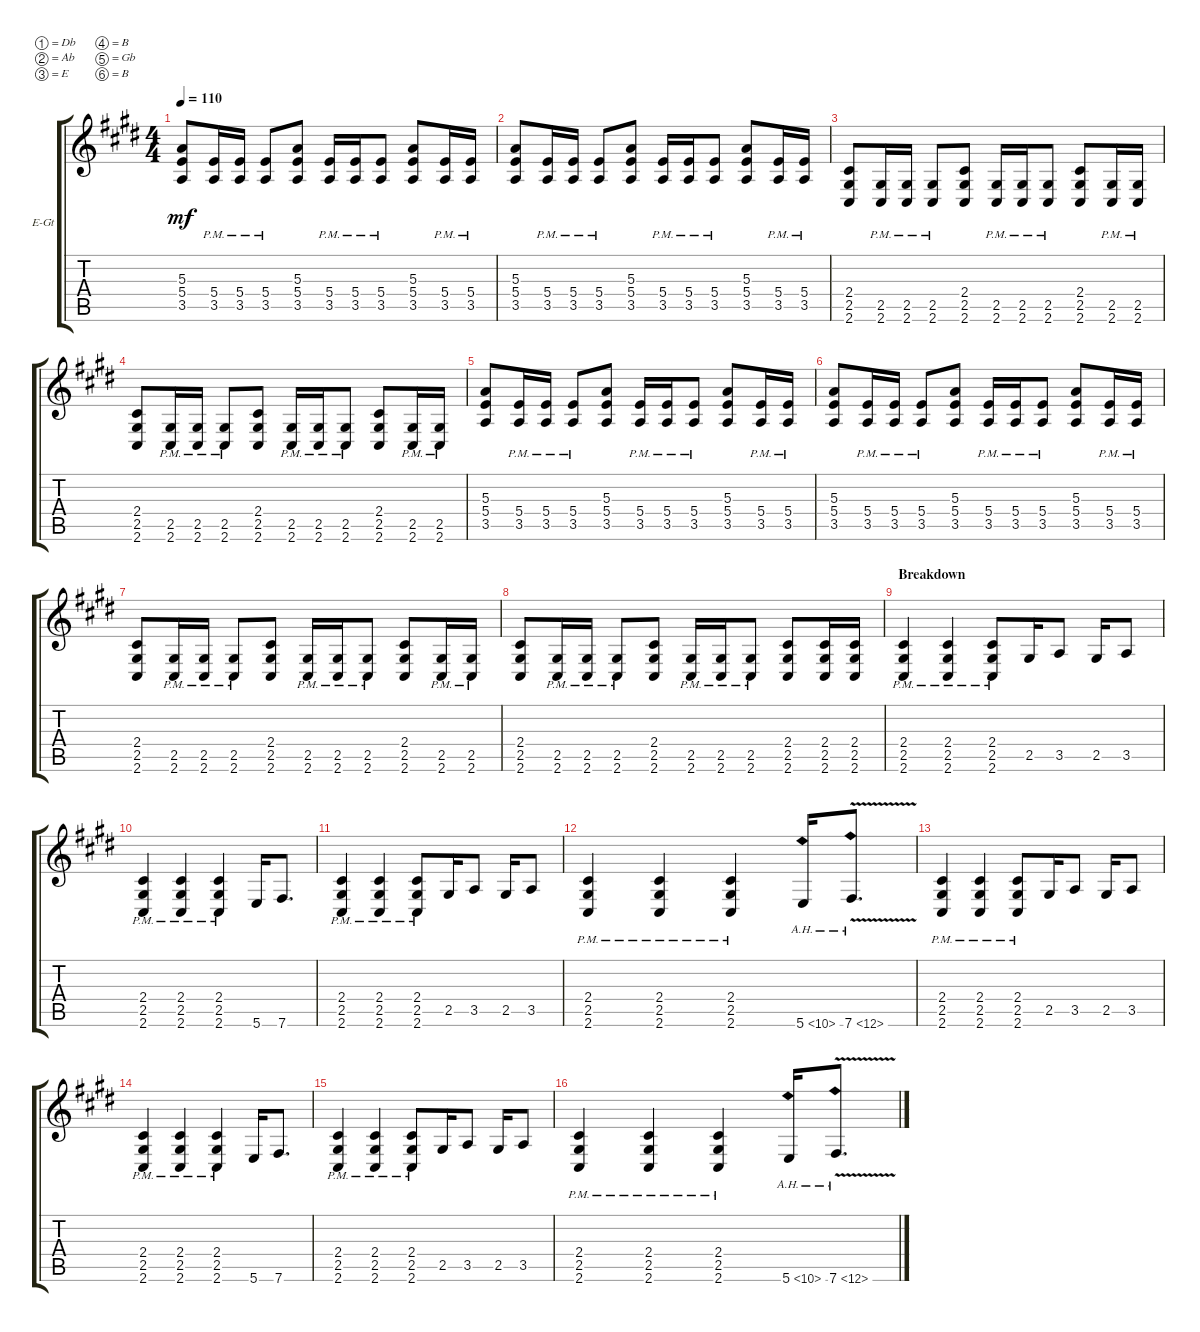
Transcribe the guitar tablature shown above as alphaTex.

\bracketExtendMode groupsimilarinstruments
\firstSystemTrackNameOrientation horizontal
\otherSystemsTrackNameOrientation horizontal
\track ("Rhythm Guitar Guitar" "E-Gt") {instrument distortionguitar}
\staff {score tabs}
\tuning (Db4 Ab3 E3 B2 Gb2 B1)
\ts (4 4)
\tempo 110
\clef g2
\scale
0.333333
\ks c#minor
(3.5 5.4 5.3).8{dy mf} (3.5{pm} 5.4{pm}).16 (3.5{pm} 5.4{pm}).16 (3.5{pm} 5.4{pm}).8 (3.5 5.4 5.3).8 (3.5{pm} 5.4{pm}).16 (3.5{pm} 5.4{pm}).16 (3.5{pm} 5.4{pm}).8 (3.5 5.4 5.3).8 (3.5{pm} 5.4{pm}).16 (3.5{pm} 5.4{pm}).16 |
\scale
0.333333 (3.5 5.4 5.3).8 (3.5{pm} 5.4{pm}).16 (3.5{pm} 5.4{pm}).16 (3.5{pm} 5.4{pm}).8 (3.5 5.4 5.3).8 (3.5{pm} 5.4{pm}).16 (3.5{pm} 5.4{pm}).16 (3.5{pm} 5.4{pm}).8 (3.5 5.4 5.3).8 (3.5{pm} 5.4{pm}).16 (3.5{pm} 5.4{pm}).16 |
\scale
0.333333 (2.5 2.4 2.6).8 (2.5{pm} 2.6{pm}).16 (2.5{pm} 2.6{pm}).16 (2.5{pm} 2.6{pm}).8 (2.5 2.4 2.6).8 (2.5{pm} 2.6{pm}).16 (2.5{pm} 2.6{pm}).16 (2.5{pm} 2.6{pm}).8 (2.5 2.4 2.6).8 (2.5{pm} 2.6{pm}).16 (2.5{pm} 2.6{pm}).16 |
\scale
0.333333 (2.5 2.4 2.6).8 (2.5{pm} 2.6{pm}).16 (2.5{pm} 2.6{pm}).16 (2.5{pm} 2.6{pm}).8 (2.5 2.4 2.6).8 (2.5{pm} 2.6{pm}).16 (2.5{pm} 2.6{pm}).16 (2.5{pm} 2.6{pm}).8 (2.5 2.4 2.6).8 (2.5{pm} 2.6{pm}).16 (2.5{pm} 2.6{pm}).16 |
\scale
0.333333 (3.5 5.4 5.3).8 (3.5{pm} 5.4{pm}).16 (3.5{pm} 5.4{pm}).16 (3.5{pm} 5.4{pm}).8 (3.5 5.4 5.3).8 (3.5{pm} 5.4{pm}).16 (3.5{pm} 5.4{pm}).16 (3.5{pm} 5.4{pm}).8 (3.5 5.4 5.3).8 (3.5{pm} 5.4{pm}).16 (3.5{pm} 5.4{pm}).16 |
\scale
0.333333 (3.5 5.4 5.3).8 (3.5{pm} 5.4{pm}).16 (3.5{pm} 5.4{pm}).16 (3.5{pm} 5.4{pm}).8 (3.5 5.4 5.3).8 (3.5{pm} 5.4{pm}).16 (3.5{pm} 5.4{pm}).16 (3.5{pm} 5.4{pm}).8 (3.5 5.4 5.3).8 (3.5{pm} 5.4{pm}).16 (3.5{pm} 5.4{pm}).16 |
\scale
0.333333 (2.5 2.4 2.6).8 (2.5{pm} 2.6{pm}).16 (2.5{pm} 2.6{pm}).16 (2.5{pm} 2.6{pm}).8 (2.5 2.4 2.6).8 (2.5{pm} 2.6{pm}).16 (2.5{pm} 2.6{pm}).16 (2.5{pm} 2.6{pm}).8 (2.5 2.4 2.6).8 (2.5{pm} 2.6{pm}).16 (2.5{pm} 2.6{pm}).16 |
\scale
0.333333 (2.5 2.4 2.6).8 (2.5{pm} 2.6{pm}).16 (2.5{pm} 2.6{pm}).16 (2.5{pm} 2.6{pm}).8 (2.5 2.4 2.6).8 (2.5{pm} 2.6{pm}).16 (2.5{pm} 2.6{pm}).16 (2.5{pm} 2.6{pm}).8 (2.5 2.4 2.6).8 (2.5 2.6 2.4).16 (2.5 2.6 2.4).16 |
\section ("" "Breakdown")
\scale
0.333333 (2.6{pm} 2.5{pm} 2.4{pm}).4 (2.4{pm} 2.5{pm} 2.6{pm}).4 (2.6{pm} 2.5{pm} 2.4{pm}).8 2.5.16 3.5.8 2.5.16 3.5.8 |
\scale
0.333333 (2.6{pm} 2.5{pm} 2.4{pm}).4 (2.4{pm} 2.5{pm} 2.6{pm}).4 (2.6{pm} 2.5{pm} 2.4{pm}).4 5.6.16 7.6.8{d} |
(2.6{pm} 2.5{pm} 2.4{pm}).4 (2.4{pm} 2.5{pm} 2.6{pm}).4 (2.6{pm} 2.5{pm} 2.4{pm}).8 2.5.16 3.5.8 2.5.16 3.5.8 |
(2.6{pm} 2.5{pm} 2.4{pm}).4 (2.4{pm} 2.5{pm} 2.6{pm}).4 (2.6{pm} 2.5{pm} 2.4{pm}).4 5.6{ah 5}.16 7.6{ah 5 v}.8{d} |
(2.6{pm} 2.5{pm} 2.4{pm}).4 (2.4{pm} 2.5{pm} 2.6{pm}).4 (2.6{pm} 2.5{pm} 2.4{pm}).8 2.5.16 3.5.8 2.5.16 3.5.8 |
(2.6{pm} 2.5{pm} 2.4{pm}).4 (2.4{pm} 2.5{pm} 2.6{pm}).4 (2.6{pm} 2.5{pm} 2.4{pm}).4 5.6.16 7.6.8{d} |
(2.6{pm} 2.5{pm} 2.4{pm}).4 (2.4{pm} 2.5{pm} 2.6{pm}).4 (2.6{pm} 2.5{pm} 2.4{pm}).8 2.5.16 3.5.8 2.5.16 3.5.8 |
\scale
0.333333 (2.6{pm} 2.5{pm} 2.4{pm}).4 (2.4{pm} 2.5{pm} 2.6{pm}).4 (2.6{pm} 2.5{pm} 2.4{pm}).4 5.6{ah 5}.16 7.6{ah 5 v}.8{d}
